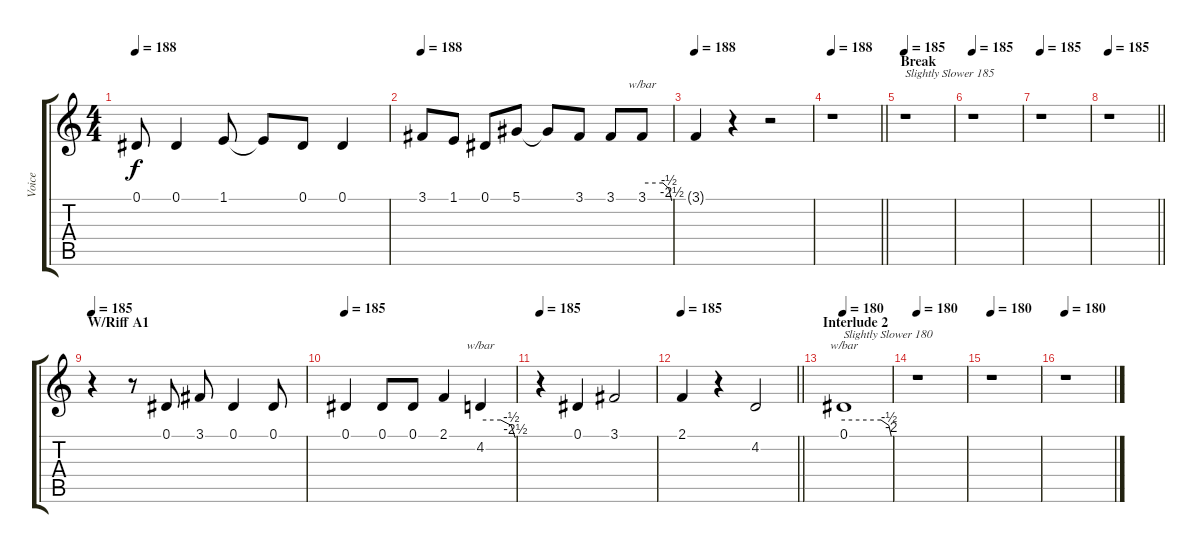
\track ("Voice" "Voice") {instrument lead6voice}
\staff {score tabs}
\tuning (Eb4 Bb3 Gb3 Db3 Ab2 Eb2) {hide}
\ts (4 4)
\tempo 188
\clef g2
\ks c
0.1.8{dy f} 0.1.4 1.1.8 1.1{t}.8 0.1.8 0.1.4 |
\tempo 188
3.1.8 1.1.8 0.1.8 5.1.8 5.1{t}.8 3.1.8 3.1.8 3.1.8{tbe (custom default 0 0 42 0 54 -2 60 -10)} |
\tempo 188
3.1{t}.4 r.4 r.2 |
\tempo 188
\barLineRight lightlight
r.1 |
\section ("" "Break")
\tempo 185
r.1{txt "Slightly Slower 185"} |
\tempo 185
r.1 |
\tempo 185
r.1 |
\tempo 185
\barLineRight lightlight
r.1 |
\section ("" "W/Riff A1")
\tempo 185
r.4 r.8 0.1.8 3.1.8 0.1.4 0.1.8 |
\tempo 185
0.1.4 0.1.8 0.1.8 2.1.4 4.2.4{tbe (custom default 0 0 35 0 53 -2 60 -10)} |
\tempo 185
r.4 0.1.4 3.1.2 |
\tempo 185
\barLineRight lightlight
2.1.4 r.4 4.2.2 |
\section ("" "Interlude 2")
\tempo 180
0.1.1{tbe (custom default 0 0 47 0 57 -2 60 -8) txt "Slightly Slower 180"} |
\tempo 180
r.1 |
\tempo 180
r.1 |
\tempo 180
r.1
